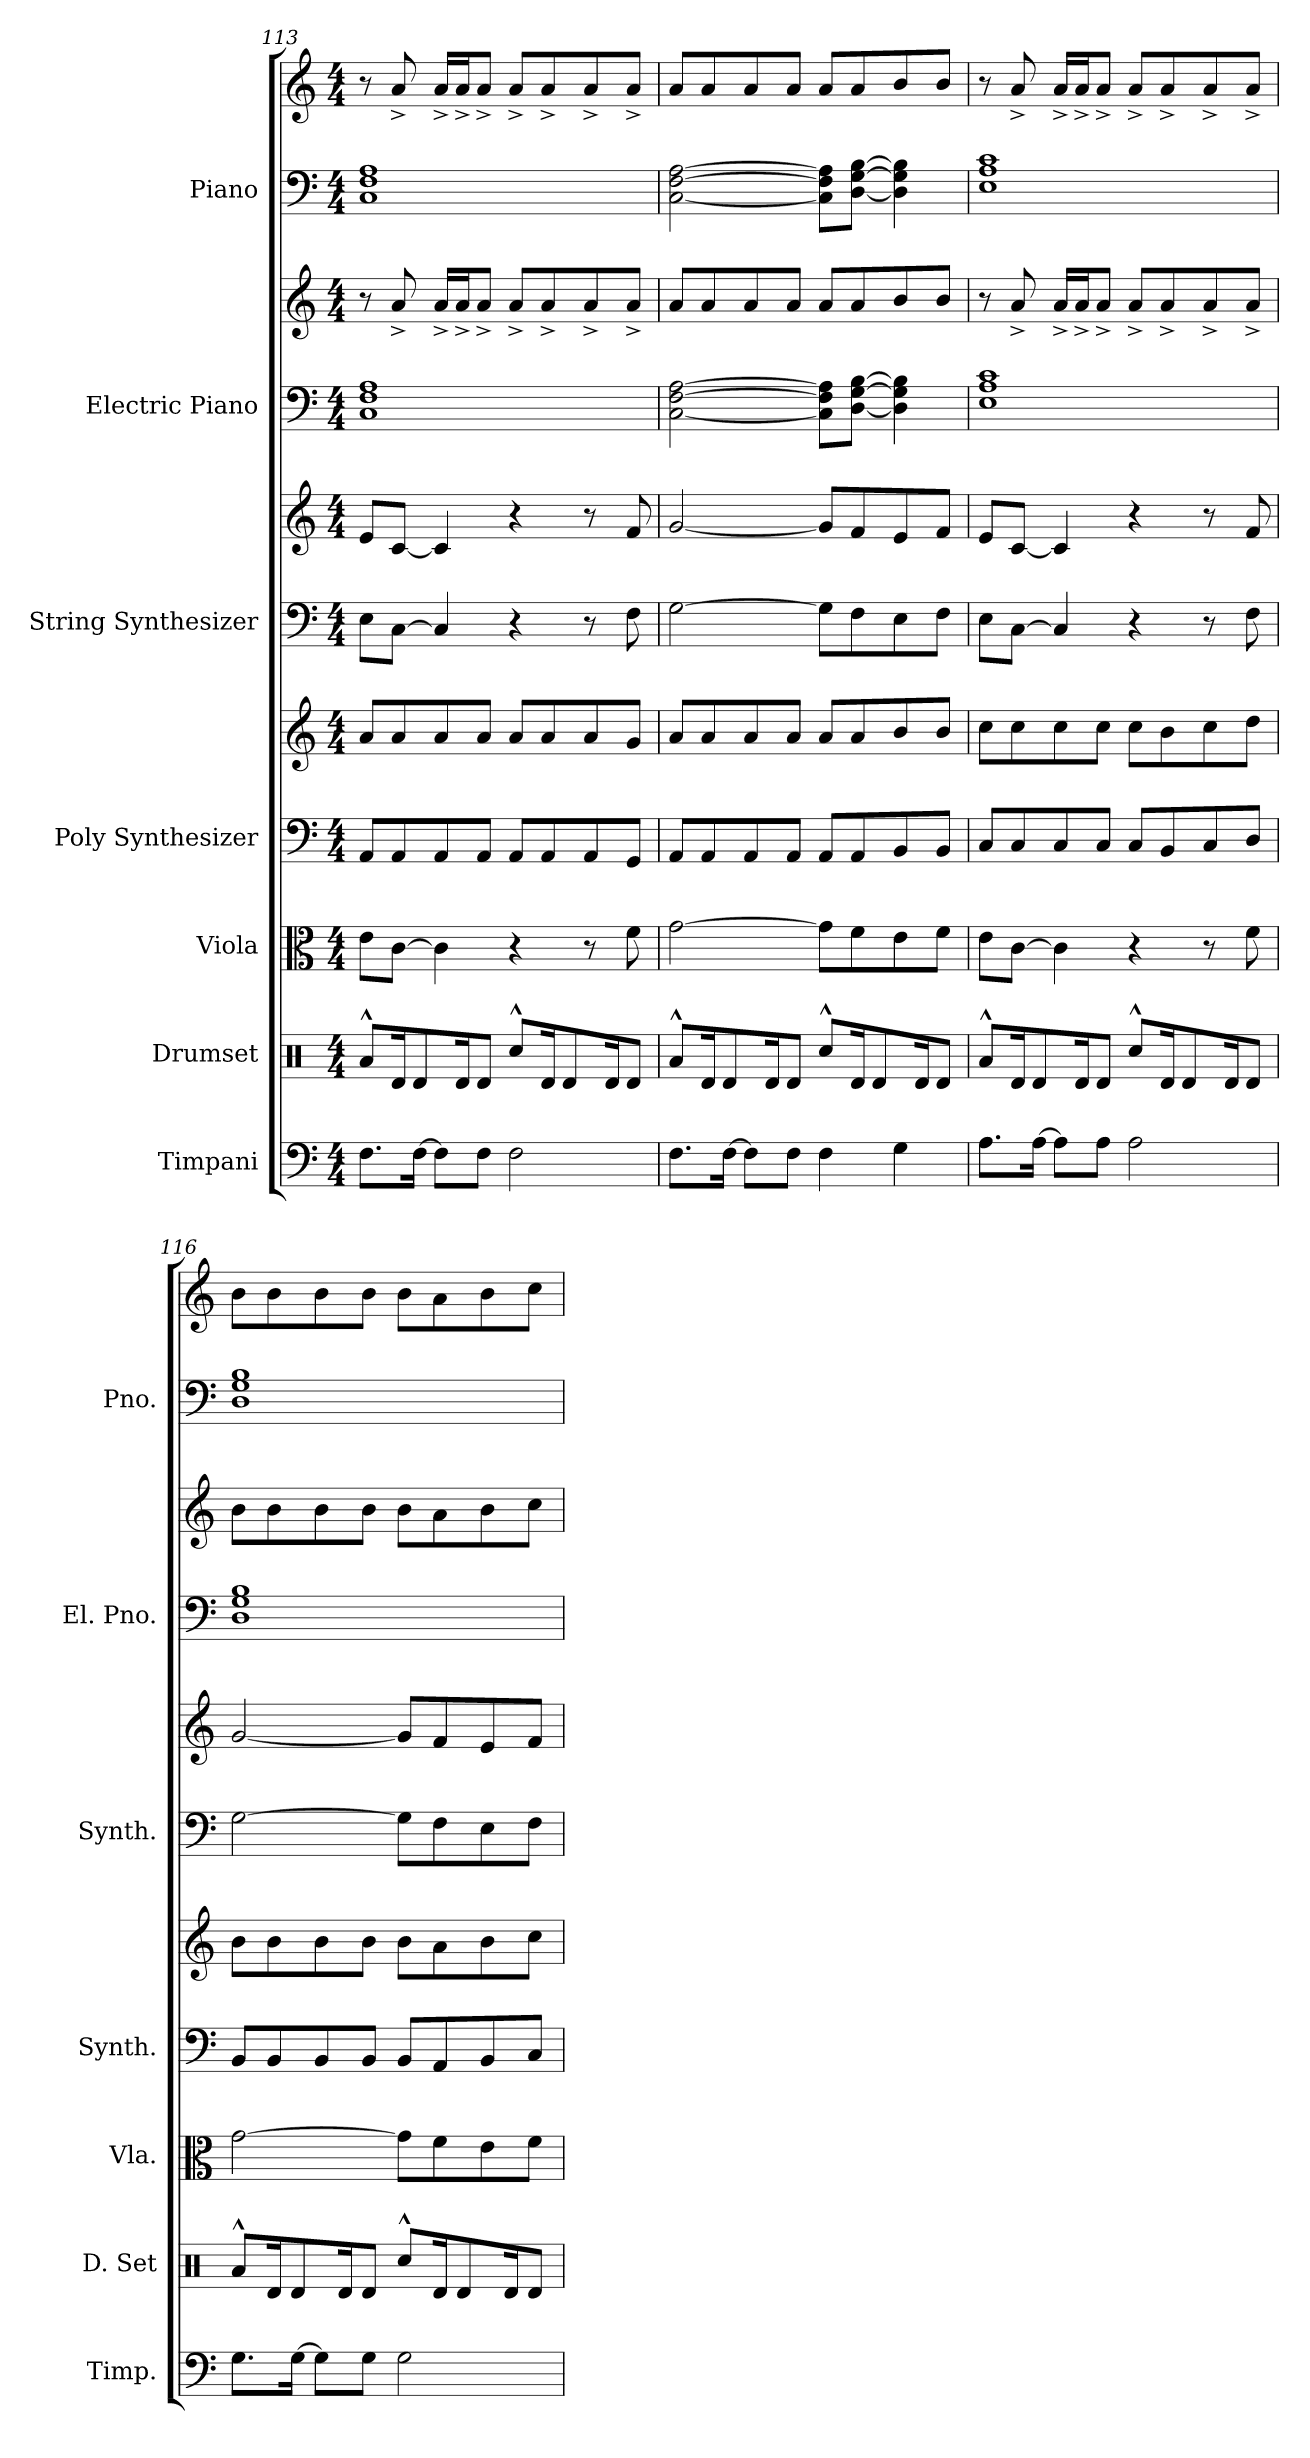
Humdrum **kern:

**kern	**kern	**kern	**kern	**kern	**kern	**kern	**kern	**kern	**kern	**kern
*part7	*part6	*part5	*part4	*part4	*part3	*part3	*part2	*part2	*part1	*part1
*staff11	*staff10	*staff9	*staff8	*staff7	*staff6	*staff5	*staff4	*staff3	*staff2	*staff1
*I"Timpani	*I"Drumset	*I"Viola	*I"Poly Synthesizer	*	*I"String Synthesizer	*	*I"Electric Piano	*	*I"Piano	*
*I'Timp.	*I'D. Set	*I'Vla.	*I'Synth.	*	*I'Synth.	*	*I'El. Pno.	*	*I'Pno.	*
*clefF4	*clefX	*clefC3	*clefF4	*clefG2	*clefF4	*clefG2	*clefF4	*clefG2	*clefF4	*clefG2
*k[]	*k[]	*k[]	*k[]	*k[]	*k[]	*k[]	*k[]	*k[]	*k[]	*k[]
*M4/4	*M4/4	*M4/4	*M4/4	*M4/4	*M4/4	*M4/4	*M4/4	*M4/4	*M4/4	*M4/4
=113	=113	=113	=113	=113	=113	=113	=113	=113	=113	=113
8.F\L	8Ra^^/L	8e\L	8AA/L	8a/L	8E\L	8e/L	1C 1F 1A	8r	1C 1F 1A	8r
.	16Rd/K	[8c\J	8AA/	8a/	[8C\J	[8c/J	.	8a^/	.	8a^/
[16F\Jk	8Rd/	.	.	.	.	.	.	.	.	.
8F\L]	.	4c\]	8AA/	8a/	4C/]	4c/]	.	16a^/LL	.	16a^/LL
.	16Rd/K	.	.	.	.	.	.	16a^/J	.	16a^/J
8F\J	8Rd/J	.	8AA/J	8a/J	.	.	.	8a^/J	.	8a^/J
2F\	8Rcc^^/L	4r	8AA/L	8a/L	4r	4r	.	8a^/L	.	8a^/L
.	16Rd/K	.	8AA/	8a/	.	.	.	8a^/	.	8a^/
.	8Rd/	.	.	.	.	.	.	.	.	.
.	.	8r	8AA/	8a/	8r	8r	.	8a^/	.	8a^/
.	16Rd/K	.	.	.	.	.	.	.	.	.
.	8Rd/J	8f\	8GG/J	8g/J	8F\	8f/	.	8a^/J	.	8a^/J
!!LO:PB:g=z
=114	=114	=114	=114	=114	=114	=114	=114	=114	=114	=114
8.F\L	8Ra^^/L	[2g\	8AA/L	8a/L	[2G\	[2g/	[2C\ [2F\ [2A\	8a/L	[2C\ [2F\ [2A\	8a/L
.	16Rd/K	.	8AA/	8a/	.	.	.	8a/	.	8a/
[16F\Jk	8Rd/	.	.	.	.	.	.	.	.	.
8F\L]	.	.	8AA/	8a/	.	.	.	8a/	.	8a/
.	16Rd/K	.	.	.	.	.	.	.	.	.
8F\J	8Rd/J	.	8AA/J	8a/J	.	.	.	8a/J	.	8a/J
4F\	8Rcc^^/L	8g\L]	8AA/L	8a/L	8G\L]	8g/L]	8C\] 8F\] 8A\]L	8a/L	8C\] 8F\] 8A\]L	8a/L
.	16Rd/K	8f\	8AA/	8a/	8F\	8f/	[8D\ [8G\ [8B\J	8a/	[8D\ [8G\ [8B\J	8a/
.	8Rd/	.	.	.	.	.	.	.	.	.
4G\	.	8e\	8BB/	8b/	8E\	8e/	4D\] 4G\] 4B\]	8b/	4D\] 4G\] 4B\]	8b/
.	16Rd/K	.	.	.	.	.	.	.	.	.
.	8Rd/J	8f\J	8BB/J	8b/J	8F\J	8f/J	.	8b/J	.	8b/J
=115	=115	=115	=115	=115	=115	=115	=115	=115	=115	=115
8.A\L	8Ra^^/L	8e\L	8C/L	8cc\L	8E\L	8e/L	1E 1A 1c	8r	1E 1A 1c	8r
.	16Rd/K	[8c\J	8C/	8cc\	[8C\J	[8c/J	.	8a^/	.	8a^/
[16A\Jk	8Rd/	.	.	.	.	.	.	.	.	.
8A\L]	.	4c\]	8C/	8cc\	4C/]	4c/]	.	16a^/LL	.	16a^/LL
.	16Rd/K	.	.	.	.	.	.	16a^/J	.	16a^/J
8A\J	8Rd/J	.	8C/J	8cc\J	.	.	.	8a^/J	.	8a^/J
2A\	8Rcc^^/L	4r	8C/L	8cc\L	4r	4r	.	8a^/L	.	8a^/L
.	16Rd/K	.	8BB/	8b\	.	.	.	8a^/	.	8a^/
.	8Rd/	.	.	.	.	.	.	.	.	.
.	.	8r	8C/	8cc\	8r	8r	.	8a^/	.	8a^/
.	16Rd/K	.	.	.	.	.	.	.	.	.
.	8Rd/J	8f\	8D/J	8dd\J	8F\	8f/	.	8a^/J	.	8a^/J
=116	=116	=116	=116	=116	=116	=116	=116	=116	=116	=116
8.G\L	8Ra^^/L	[2g\	8BB/L	8b\L	[2G\	[2g/	1D 1G 1B	8b\L	1D 1G 1B	8b\L
.	16Rd/K	.	8BB/	8b\	.	.	.	8b\	.	8b\
[16G\Jk	8Rd/	.	.	.	.	.	.	.	.	.
8G\L]	.	.	8BB/	8b\	.	.	.	8b\	.	8b\
.	16Rd/K	.	.	.	.	.	.	.	.	.
8G\J	8Rd/J	.	8BB/J	8b\J	.	.	.	8b\J	.	8b\J
2G\	8Rcc^^/L	8g\L]	8BB/L	8b\L	8G\L]	8g/L]	.	8b\L	.	8b\L
.	16Rd/K	8f\	8AA/	8a\	8F\	8f/	.	8a\	.	8a\
.	8Rd/	.	.	.	.	.	.	.	.	.
.	.	8e\	8BB/	8b\	8E\	8e/	.	8b\	.	8b\
.	16Rd/K	.	.	.	.	.	.	.	.	.
.	8Rd/J	8f\J	8C/J	8cc\J	8F\J	8f/J	.	8cc\J	.	8cc\J
=	=	=	=	=	=	=	=	=	=	=
*-	*-	*-	*-	*-	*-	*-	*-	*-	*-	*-
